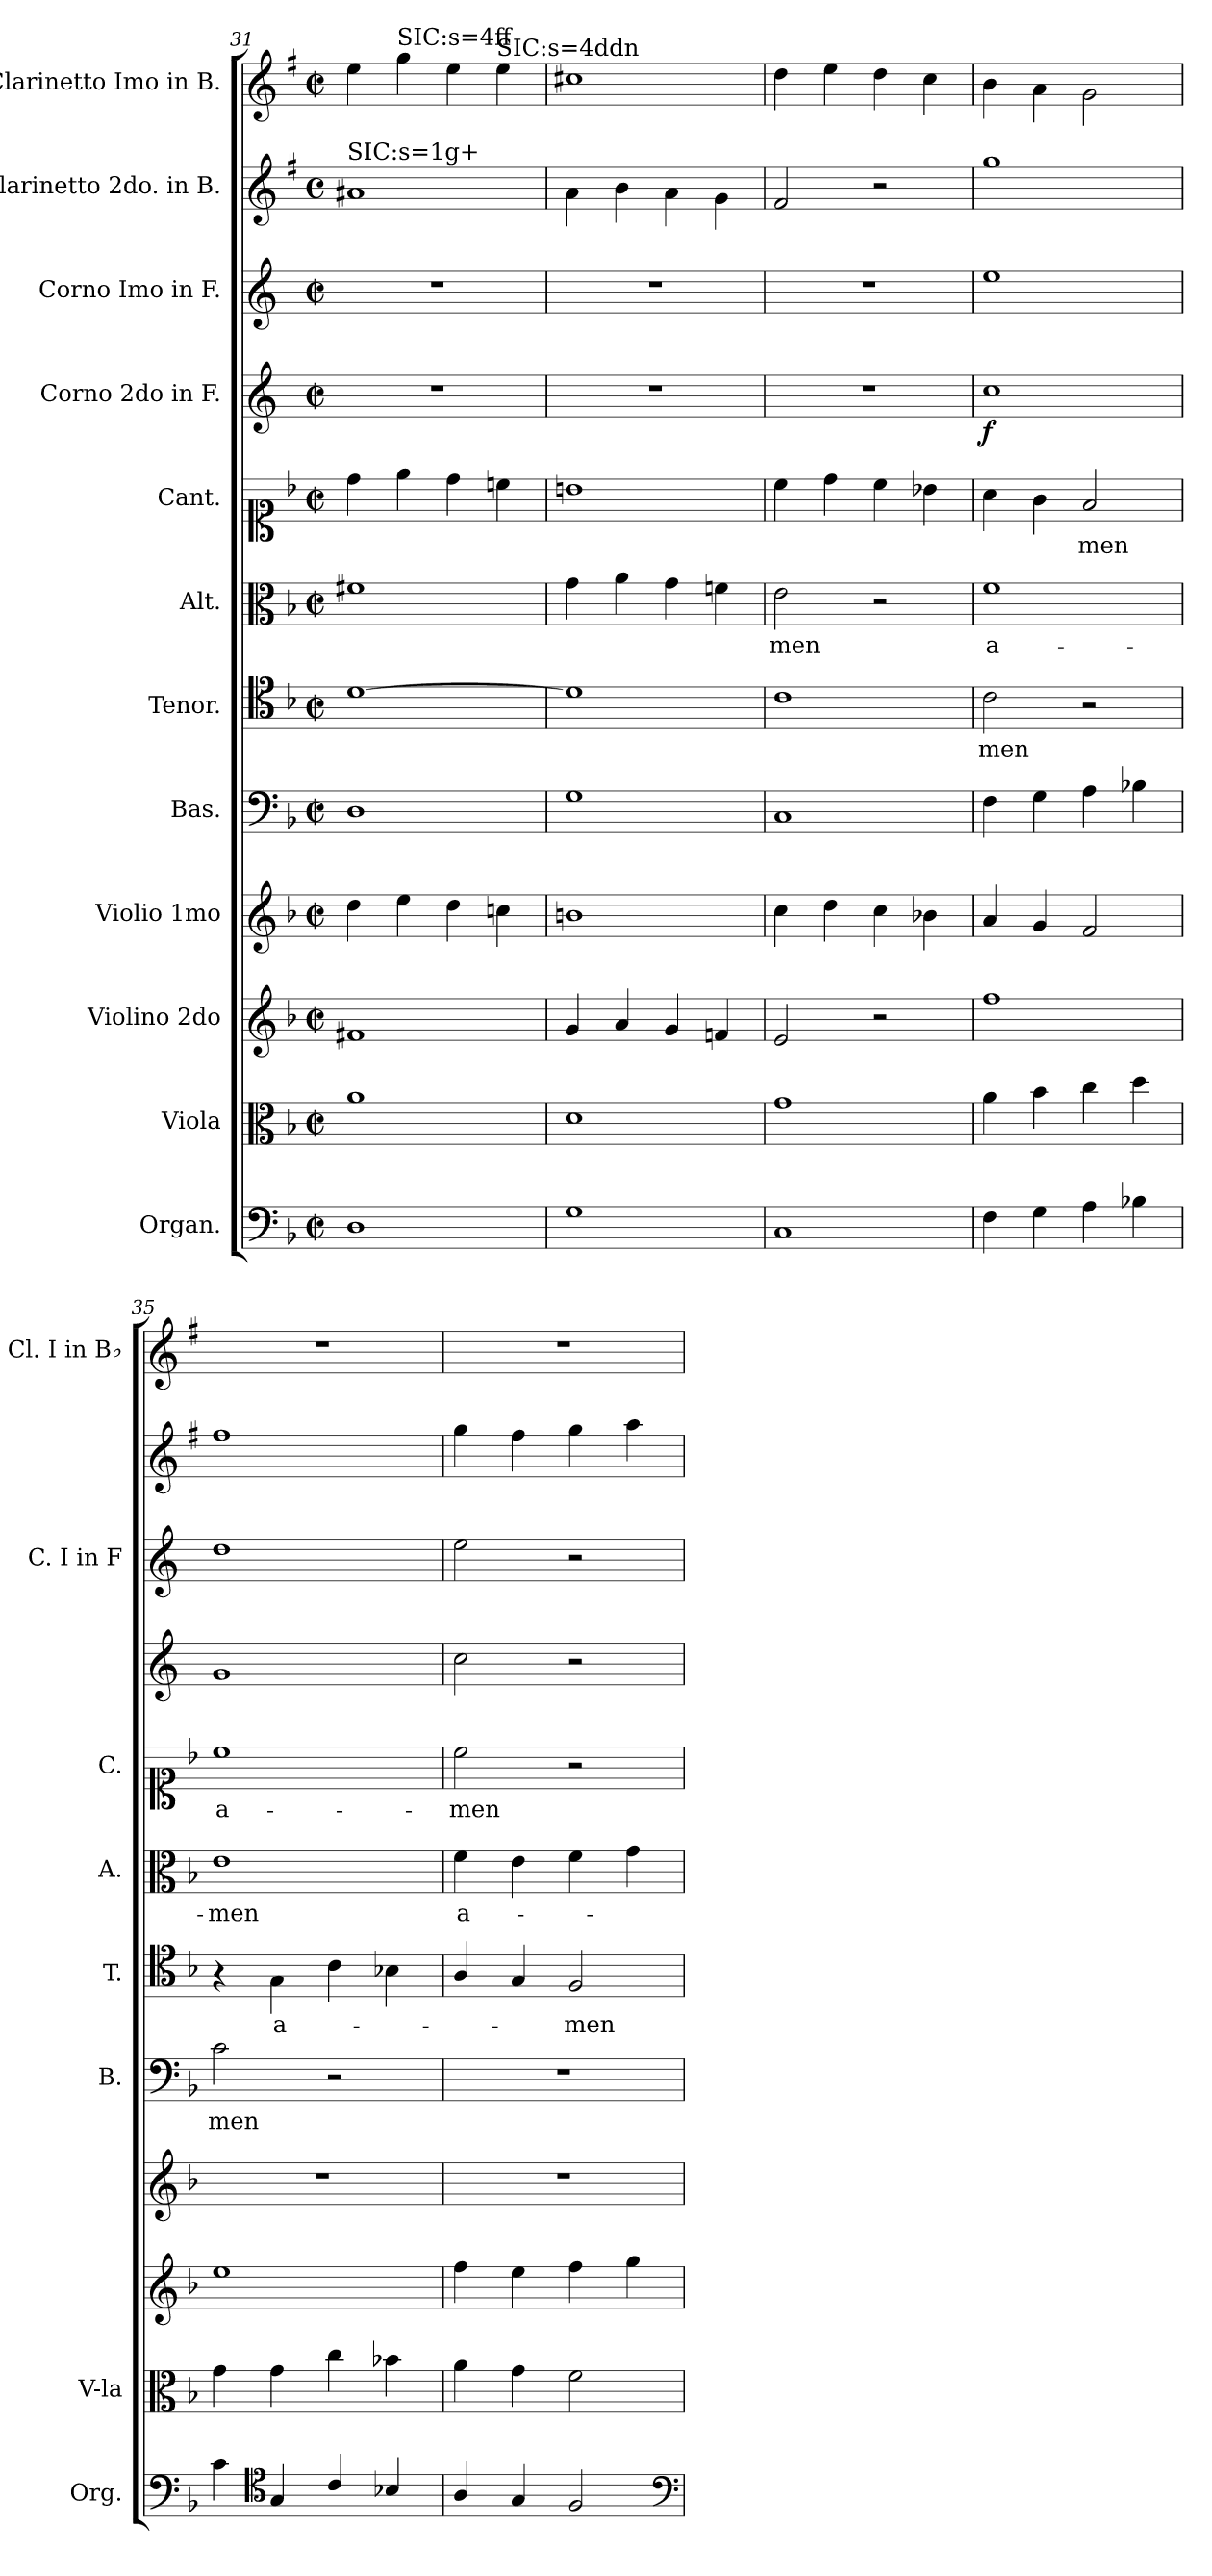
**kern	**kern	**kern	**kern	**kern	**text	**kern	**text	**kern	**text	**kern	**text	**kern	**dynam	**kern	**kern	**kern
*part12	*part11	*part10	*part9	*part8	*part8	*part7	*part7	*part6	*part6	*part5	*part5	*part4	*part4	*part3	*part2	*part1
*staff12	*staff11	*staff10	*staff9	*staff8	*staff8	*staff7	*staff7	*staff6	*staff6	*staff5	*staff5	*staff4	*staff4	*staff3	*staff2	*staff1
*I"Organ.	*I"Viola	*I"Violino 2do	*I"Violio 1mo	*I"Bas.	*	*I"Tenor.	*	*I"Alt.	*	*I"Cant.	*	*I"Corno 2do in F.	*	*I"Corno Imo in F.	*I"Clarinetto 2do. in B.	*I"Clarinetto Imo in B.
*I'Org.	*I'V-la	*	*	*I'B.	*	*I'T.	*	*I'A.	*	*I'C.	*	*	*	*I'C. I in F	*	*I'Cl. I in B♭
*clefF4	*clefC3	*clefG2	*clefG2	*clefF4	*	*clefC4	*	*clefC3	*	*clefC1	*	*clefG2	*	*clefG2	*clefG2	*clefG2
*	*	*	*	*	*	*	*	*	*	*	*	*ITrd4c7	*	*ITrd4c7	*ITrd1c2	*ITrd1c2
*k[b-]	*k[b-]	*k[b-]	*k[b-]	*k[b-]	*	*k[b-]	*	*k[b-]	*	*k[b-]	*	*k[b-]	*	*k[b-]	*k[b-]	*k[b-]
*d:	*d:	*d:	*d:	*d:	*	*d:	*	*d:	*	*d:	*	*d:	*	*d:	*d:	*d:
*M2/2	*M2/2	*M2/2	*M2/2	*M2/2	*	*M2/2	*	*M2/2	*	*M2/2	*	*M2/2	*	*M2/2	*M2/2	*M2/2
*met(c|)	*met(c|)	*met(c|)	*met(c|)	*met(c|)	*	*met(c|)	*	*met(c|)	*	*met(c|)	*	*met(c|)	*	*met(c|)	*met(c)	*met(c|)
=31	=31	=31	=31	=31	=31	=31	=31	=31	=31	=31	=31	=31	=31	=31	=31	=31
!	!	!	!	!	!	!	!	!	!	!	!	!	!	!	!LO:TX:a:t=SIC&colon;s=1g+	!
1D	1a	1f#X	4dd\	1D	.	[1d	.	1f#X	.	4dd\	.	1r	.	1r	1g#X	4dd\
!	!	!	!	!	!	!	!	!	!	!	!	!	!	!	!	!LO:TX:a:t=SIC&colon;s=4ff
.	.	.	4ee\	.	.	.	.	.	.	4ee\	.	.	.	.	.	4ff\
.	.	.	4dd\	.	.	.	.	.	.	4dd\	.	.	.	.	.	4dd\
!	!	!	!	!	!	!	!	!	!	!	!	!	!	!	!	!LO:TX:a:t=SIC&colon;s=4ddn
.	.	.	4ccn\	.	.	.	.	.	.	4ccn\	.	.	.	.	.	4dd\
=32	=32	=32	=32	=32	=32	=32	=32	=32	=32	=32	=32	=32	=32	=32	=32	=32
1G	1d	4g/	1bn	1G	.	1d]	.	4g\	.	1bn	.	1r	.	1r	4g\	1bn
.	.	4a/	.	.	.	.	.	4a\	.	.	.	.	.	.	4a\	.
.	.	4g/	.	.	.	.	.	4g\	.	.	.	.	.	.	4g\	.
.	.	4fn/	.	.	.	.	.	4fn\	.	.	.	.	.	.	4f\	.
=33	=33	=33	=33	=33	=33	=33	=33	=33	=33	=33	=33	=33	=33	=33	=33	=33
1C	1g	2e/	4cc\	1C	.	1c	.	2e\	-men	4cc\	.	1r	.	1r	2e/	4cc\
.	.	.	4dd\	.	.	.	.	.	.	4dd\	.	.	.	.	.	4dd\
.	.	2r	4cc\	.	.	.	.	2r	.	4cc\	.	.	.	.	2r	4cc\
.	.	.	4b-X\	.	.	.	.	.	.	4b-X\	.	.	.	.	.	4b-\
=34	=34	=34	=34	=34	=34	=34	=34	=34	=34	=34	=34	=34	=34	=34	=34	=34
4F\	4a\	1ff	4a/	4F\	.	2c\	-men	1f	a-	4a\	.	1f	f	1a	1ff	4a\
4G\	4b-\	.	4g/	4G\	.	.	.	.	.	4g\	.	.	.	.	.	4g\
4A\	4cc\	.	2f/	4A\	.	2r	.	.	.	2f/	-men	.	.	.	.	2f\
4B-X\	4dd\	.	.	4B-X\	.	.	.	.	.	.	.	.	.	.	.	.
=35	=35	=35	=35	=35	=35	=35	=35	=35	=35	=35	=35	=35	=35	=35	=35	=35
4c\	4g\	1ee	1r	2c\	-men	4r	.	1e	-men	1cc	a-	1c	.	1g	1ee	1r
*clefC4	*	*	*	*	*	*	*	*	*	*	*	*	*	*	*	*
4G/	4g\	.	.	.	.	4G\	a-	.	.	.	.	.	.	.	.	.
4c/	4cc\	.	.	2r	.	4c\	.	.	.	.	.	.	.	.	.	.
4B-X/	4b-X\	.	.	.	.	4B-X\	.	.	.	.	.	.	.	.	.	.
=36	=36	=36	=36	=36	=36	=36	=36	=36	=36	=36	=36	=36	=36	=36	=36	=36
4A/	4a\	4ff\	1r	1r	.	4A/	.	4f\	a-	2cc\	-men	2f\	.	2a\	4ff\	1r
4G/	4g\	4ee\	.	.	.	4G/	.	4e\	.	.	.	.	.	.	4ee\	.
2F/	2f\	4ff\	.	.	.	2F/	-men	4f\	.	2r	.	2r	.	2r	4ff\	.
.	.	4gg\	.	.	.	.	.	4g\	.	.	.	.	.	.	4gg\	.
*clefF4	*	*	*	*	*	*	*	*	*	*	*	*	*	*	*	*
=	=	=	=	=	=	=	=	=	=	=	=	=	=	=	=	=
*-	*-	*-	*-	*-	*-	*-	*-	*-	*-	*-	*-	*-	*-	*-	*-	*-
